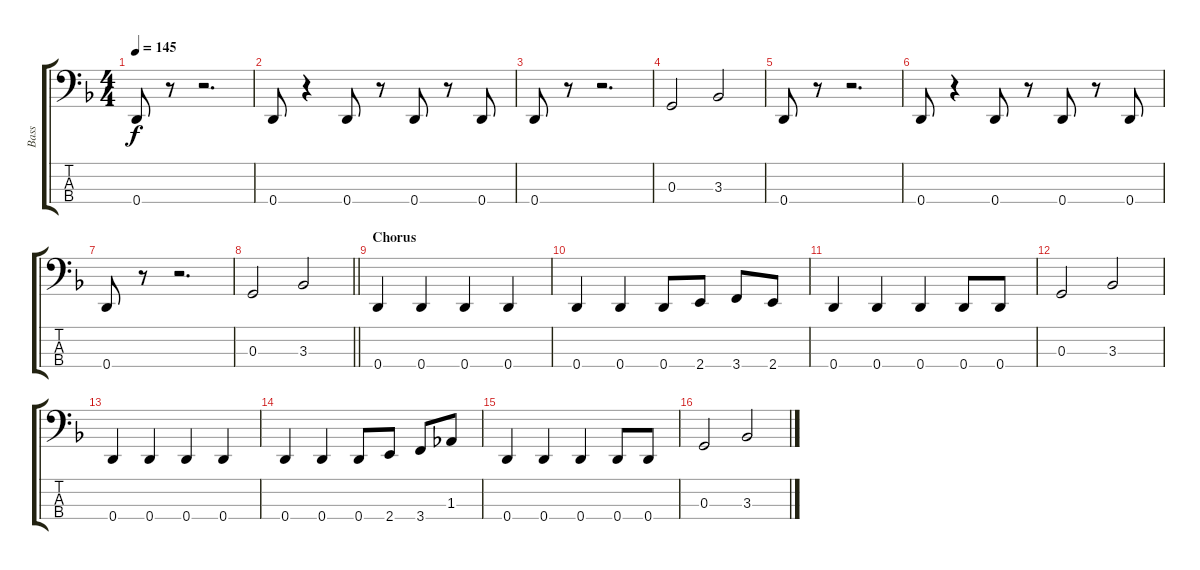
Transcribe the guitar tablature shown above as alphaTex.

\track ("Bass" "Bass") {instrument electricbassfinger}
\staff {score tabs}
\tuning (F2 C2 G1 D1) {hide}
\ts (4 4)
\tempo 145
\clef f4
\ks f
0.4.8{dy f} r.8 r.2{d} |
0.4.8 r.4 0.4.8 r.8 0.4.8 r.8 0.4.8 |
0.4.8 r.8 r.2{d} |
0.3.2 3.3.2 |
0.4.8 r.8 r.2{d} |
0.4.8 r.4 0.4.8 r.8 0.4.8 r.8 0.4.8 |
0.4.8 r.8 r.2{d} |
\barLineRight lightlight
0.3.2 3.3.2 |
\section ("" "Chorus")
0.4.4 0.4.4 0.4.4 0.4.4 |
0.4.4 0.4.4 0.4.8 2.4.8 3.4.8 2.4.8 |
0.4.4 0.4.4 0.4.4 0.4.8 0.4.8 |
0.3.2 3.3.2 |
0.4.4 0.4.4 0.4.4 0.4.4 |
0.4.4 0.4.4 0.4.8 2.4.8 3.4.8 1.3.8 |
0.4.4 0.4.4 0.4.4 0.4.8 0.4.8 |
0.3.2 3.3.2
